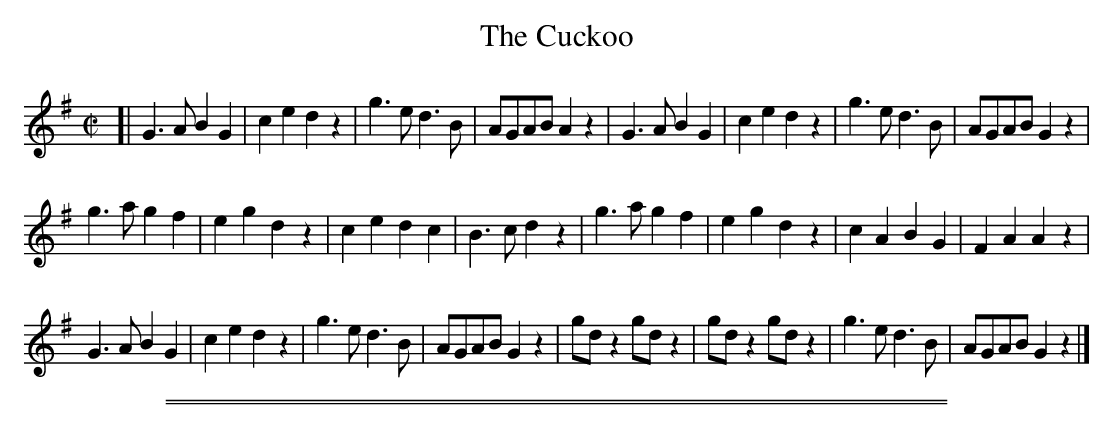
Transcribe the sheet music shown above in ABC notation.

X:1
T: The Cuckoo
M: C|
L: 1/8
K: G
[|\
G3A B2G2 | c2e2 d2z2 | g3e d3B | AGAB A2z2 |\
G3A B2G2 | c2e2 d2z2 | g3e d3B | AGAB G2z2 |
g3a g2f2 | e2g2 d2z2 | c2e2 d2c2 | B3c d2z2 |\
g3a g2f2 | e2g2 d2z2 | c2A2 B2G2 | F2A2 A2z2 |
G3A B2G2 | c2e2 d2z2 | g3e d3B | AGAB G2z2 |\
gdz2 gdz2 | gdz2 gdz2 | g3e d3B | AGAB G2z2 |]
